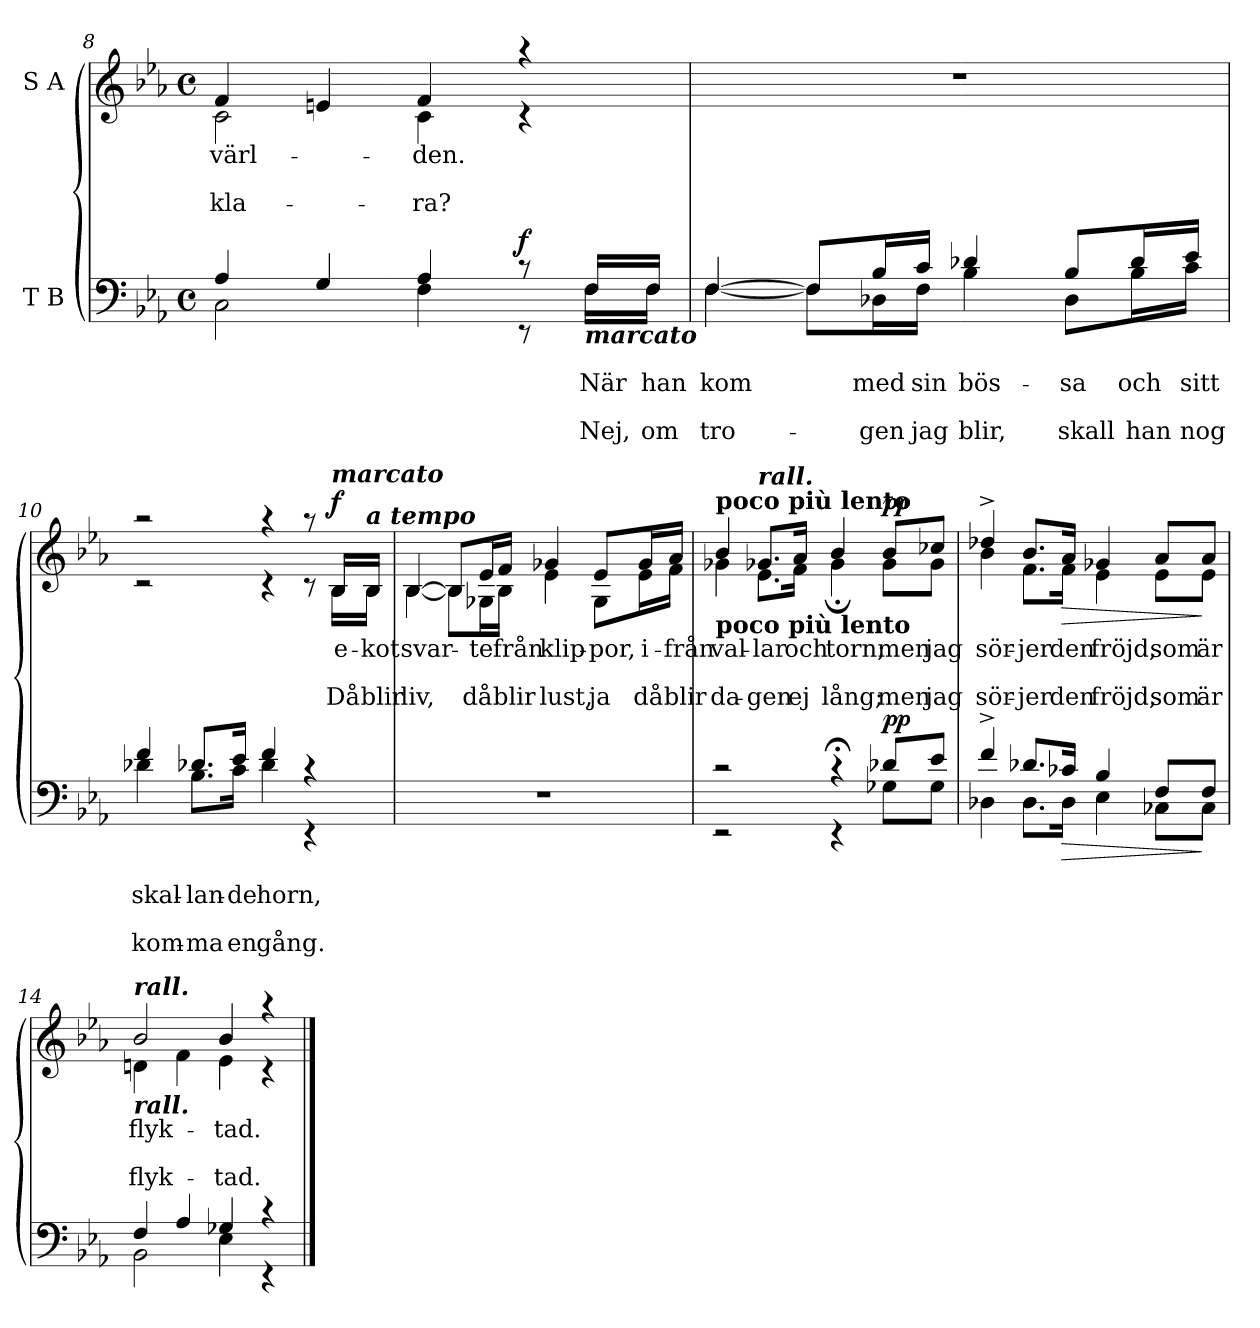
**kern	**text	**text	**text	**text	**dynam	**kern	**text	**text	**text	**dynam
*part2	*part2	*part2	*part2	*part2	*part2	*part1	*part1	*part1	*part1	*part1
*staff2	*staff2	*staff2	*staff2	*staff2	*staff2	*staff1	*staff1	*staff1	*staff1	*staff1
*I"T B	*	*	*	*	*	*I"S A	*	*	*	*
*clefF4	*	*	*	*	*	*clefG2	*	*	*	*
*k[b-e-a-]	*	*	*	*	*	*k[b-e-a-]	*	*	*	*
*E-:	*	*	*	*	*	*E-:	*	*	*	*
*M4/4	*	*	*	*	*	*M4/4	*	*	*	*
*met(c)	*	*	*	*	*	*met(c)	*	*	*	*
=8	=8	=8	=8	=8	=8	=8	=8	=8	=8	=8
*^	*	*	*	*	*	*	*	*	*	*
!	!	!	!	!	!	!	!	!LO:LY:b	!	!LO:LY:b	!
*	*	*	*	*	*	*	*^	*	*	*	*
4A-i/	2C\	.	.	.	.	.	4f/	2c\	värl-	.	kla-	.
4G/	.	.	.	.	.	.	4en/	.	.	.	.	.
!	!	!	!	!	!	!	!	!	!LO:LY:b	!	!LO:LY:b	!
4A-/	4F\	.	.	.	.	.	4f/	4c\	-den.	.	-ra?	.
!	!	!	!	!	!	!LO:DY:b	!	!	!	!	!	!
8rc	8rEE	.	.	.	.	f	4raa	4rc	.	.	.	.
!LO:TX:b:Bi:t=marcato	!	!	!	!	!	!	!	!	!	!	!	!
!	!	!	!LO:LY:a	!	!LO:LY:a	!	!	!	!	!	!	!
16F/LL	16F\LL	.	När	.	Nej,	.	.	.	.	.	.	.
!	!	!	!LO:LY:a	!	!LO:LY:a	!	!	!	!	!	!	!
16F/JJ	16F\JJ	.	han	.	om	.	.	.	.	.	.	.
*	*	*	*	*	*	*	*v	*v	*	*	*	*
!!LO:LB:g=z
=9	=9	=9	=9	=9	=9	=9	=9	=9	=9	=9	=9
!	!	!	!LO:LY:a	!	!LO:LY:a	!	!	!	!	!	!
[>4F/	[<4F\	.	kom	.	tro-	.	1r	.	.	.	.
8F/L]	8F\L]	.	.	.	.	.	.	.	.	.	.
!	!	!	!LO:LY:a	!	!LO:LY:a	!	!	!	!	!	!
16B-/L	16D-X\L	.	med	.	-gen	.	.	.	.	.	.
!	!	!	!LO:LY:a	!	!LO:LY:a	!	!	!	!	!	!
16c/JJ	16F\JJ	.	sin	.	jag	.	.	.	.	.	.
!	!	!	!LO:LY:a	!	!LO:LY:a	!	!	!	!	!	!
4d-X/	4B-\	.	bös-	.	blir,	.	.	.	.	.	.
!	!	!	!LO:LY:a	!	!LO:LY:a	!	!	!	!	!	!
8B-/L	8D-\L	.	-sa	.	skall	.	.	.	.	.	.
!	!	!	!LO:LY:a	!	!LO:LY:a	!	!	!	!	!	!
16d-/L	16B-\L	.	och	.	han	.	.	.	.	.	.
!	!	!	!LO:LY:a	!	!LO:LY:a	!	!	!	!	!	!
16e-/JJ	16c\JJ	.	sitt	.	nog	.	.	.	.	.	.
=10	=10	=10	=10	=10	=10	=10	=10	=10	=10	=10	=10
!	!	!	!	!	!	!	!LO:TX:b:Bi:t=rall.	!	!	!	!
!	!	!	!LO:LY:a	!	!LO:LY:a	!	!	!	!	!	!
*	*	*	*	*	*	*	*^	*	*	*	*
4f/	4d-X\	.	skal-	.	kom-	.	2raa	2rc	.	.	.	.
!	!	!	!LO:LY:a	!	!LO:LY:a	!	!	!	!	!	!	!
8.d-X/L	8.B-\L	.	-lan-	.	-ma	.	.	.	.	.	.	.
!	!	!	!LO:LY:a	!	!LO:LY:a	!	!	!	!	!	!	!
16e-/Jk	16c\Jk	.	-de	.	en	.	.	.	.	.	.	.
!	!	!	!LO:LY:a	!	!LO:LY:a	!	!	!	!	!	!	!
4f/	4d-\	.	horn,	.	gång.	.	4raa	4rc	.	.	.	.
4rc	4rEE	.	.	.	.	.	8raa	8rc	.	.	.	.
!	!	!	!	!	!	!	!LO:TX:a:Bi:t=marcato	!	!	!	!	!
!	!	!	!	!	!	!	!	!	!LO:LY:b	!	!LO:LY:b	!LO:DY:a
.	.	.	.	.	.	.	16B-/LL	16B-\LL	e-	.	Då	f
!	!	!	!	!	!	!	!LO:TX:a:Bi:t=a tempo	!	!	!	!	!
!	!	!	!	!	!	!	!	!	!LO:LY:b	!	!LO:LY:b	!
.	.	.	.	.	.	.	16B-/JJ	16B-\JJ	-kot	.	blir	.
*v	*v	*	*	*	*	*	*	*	*	*	*	*
=11	=11	=11	=11	=11	=11	=11	=11	=11	=11	=11	=11
!	!	!	!	!	!	!	!	!LO:LY:b	!	!LO:LY:b	!
1r	.	.	.	.	.	[>4B-/	[<4B-\	svar-	.	liv,	.
.	.	.	.	.	.	8B-/L]	8B-\L]	.	.	.	.
!	!	!	!	!	!	!	!	!LO:LY:b	!	!LO:LY:b	!
.	.	.	.	.	.	16e-/L	16G-X\L	-te	.	då	.
!	!	!	!	!	!	!	!	!LO:LY:b	!	!LO:LY:b	!
.	.	.	.	.	.	16f/JJ	16B-\JJ	från	.	blir	.
!	!	!	!	!	!	!	!	!LO:LY:b	!	!LO:LY:b	!
.	.	.	.	.	.	4g-X/	4e-\	klip-	.	lust,	.
!	!	!	!	!	!	!	!	!LO:LY:b	!	!LO:LY:b	!
.	.	.	.	.	.	8e-/L	8G-\L	-por,	.	ja	.
!	!	!	!	!	!	!	!	!LO:LY:b	!	!LO:LY:b	!
.	.	.	.	.	.	16g-/L	16e-\L	i-	.	då	.
!	!	!	!	!	!	!	!	!LO:LY:b	!	!LO:LY:b	!
.	.	.	.	.	.	16a-/JJ	16f\JJ	-från	.	blir	.
!!LO:LB:g=z	!!
=12	=12	=12	=12	=12	=12	=12	=12	=12	=12	=12	=12
*^	*	*	*	*	*	*	*	*	*	*	*
!	!	!	!	!	!	!	!LO:TX:a:B:t=poco più lento	!	!	!	!	!
!	!	!	!	!	!	!	!LO:TX:b:B:t=poco più lento	!	!	!	!	!
!	!	!	!	!	!	!	!	!	!LO:LY:b	!	!LO:LY:b	!
2rc	2rEE	.	.	.	.	.	4b-/	4g-X\	val-	.	da-	.
!	!	!	!	!	!	!	!LO:TX:a:Bi:t=rall.	!	!	!	!	!
!	!	!	!	!	!	!	!	!	!LO:LY:b	!	!LO:LY:b	!
.	.	.	.	.	.	.	8.g-X/L	8.e-\L	-lar	.	-gen	.
!	!	!	!	!	!	!	!	!	!LO:LY:b	!	!LO:LY:b	!
.	.	.	.	.	.	.	16a-/Jk	16f\Jk	och	.	ej	.
!	!	!	!	!	!	!	!	!	!LO:LY:b	!	!LO:LY:b	!
4r;<c	4rEE	.	.	.	.	.	4b-/	4g-;<\	torn;	.	lång;	.
!	!	!	!	!	!	!LO:DY:b	!	!	!LO:LY:b	!	!LO:LY:b	!LO:DY:a
8d-X/L	8G-X\L	.	.	.	.	pp	8b-/L	8g-\L	men	.	men	pp
!	!	!	!	!	!	!	!	!	!LO:LY:b	!	!LO:LY:b	!
8e-/J	8G-\J	.	.	.	.	.	8cc-X/J	8g-\J	jag	.	jag	.
=13	=13	=13	=13	=13	=13	=13	=13	=13	=13	=13	=13	=13
!	!	!	!	!	!	!	!	!	!LO:LY:b	!	!LO:LY:b	!
4f^>/	4D-X\	.	.	.	.	.	4dd-X^>/	4b-\	sör-	.	sör-	.
!	!	!	!	!	!	!	!	!	!LO:LY:b	!	!LO:LY:b	!
8.d-X/L	8.D-\L	.	.	.	.	.	8.b-/L	8.f\L	-jer	.	-jer	.
!	!	!	!	!	!	!LO:HP:b	!	!	!LO:LY:b	!	!LO:LY:b	!LO:HP:b
16c-X/Jk	16D-\Jk	.	.	.	.	>	16a-/Jk	16f\Jk	den	.	den	>
!	!	!	!	!	!	!	!	!	!LO:LY:b	!	!LO:LY:b	!
4B-/	4E-\	.	.	.	.	.	4g-X/	4e-\	fröjd,	.	fröjd,	.
!	!	!	!	!	!	!	!	!	!LO:LY:b	!	!LO:LY:b	!
8F/L	8C-X\L	.	.	.	.	.	8a-/L	8e-\L	som	.	som	.
!	!	!	!	!	!	!	!	!	!LO:LY:b	!	!LO:LY:b	!
8F/J	8C-\J	.	.	.	.	]	8a-/J	8e-\J	är	.	är	]
=14	=14	=14	=14	=14	=14	=14	=14	=14	=14	=14	=14	=14
!	!	!	!	!	!	!	!LO:TX:a:Bi:t=rall.	!	!	!	!	!
!	!	!	!	!	!	!	!LO:TX:b:Bi:t=rall.	!	!	!	!	!
!	!	!	!	!	!	!	!	!	!LO:LY:b	!	!LO:LY:b	!
4F/	2BB-\	.	.	.	.	.	2b-/	4dni\	flyk-	.	flyk-	.
4A-i/	.	.	.	.	.	.	.	4f\	.	.	.	.
!	!	!	!	!	!	!	!	!	!LO:LY:b	!	!LO:LY:b	!
4G-X/	4E-\	.	.	.	.	.	4b-/	4e-\	-tad.	.	-tad.	.
4rc	4rEE	.	.	.	.	.	4raa	4rc	.	.	.	.
*v	*v	*	*	*	*	*	*	*	*	*	*	*
*	*	*	*	*	*	*v	*v	*	*	*	*
==	==	==	==	==	==	==	==	==	==	==
*-	*-	*-	*-	*-	*-	*-	*-	*-	*-	*-
